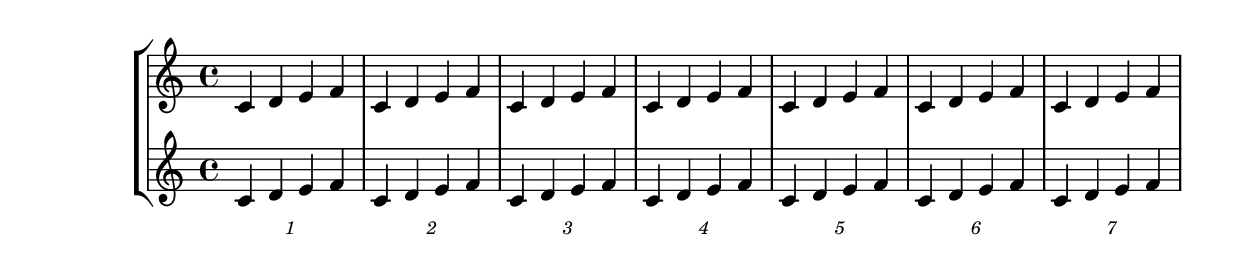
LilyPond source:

% DO NOT EDIT this file manually; it is automatically
% generated from Documentation/snippets/new
% Make any changes in Documentation/snippets/new/
% and then run scripts/auxiliar/makelsr.py
%
% This file is in the public domain.
%% Note: this file works from version 2.17.7
\version "2.17.7"

\header {
  lsrtags = "contexts-and-engravers, repeats, staff-notation"

  texidoc = "
Scores of large ensemble works often have bar numbers placed beneath the
system, centered horizontally on the measure's extent.  This snippet shows
how the @code{Measure_counter_engraver} may be used to simulate this
notational practice.  Here, the engraver has been added to a @code{Dynamics}
context.

"

  doctitle = "Centered measure numbers"
} % begin verbatim


\layout {
  \context {
    \Dynamics
    \consists #Measure_counter_engraver
    \override MeasureCounter.direction = #DOWN
    \override MeasureCounter.font-encoding = #'latin1
    \override MeasureCounter.font-shape = #'italic
    % to control the distance of the Dynamics context from the staff:
    \override VerticalAxisGroup.nonstaff-relatedstaff-spacing.padding = #2
  }
  \context {
    \Score
    \remove "Bar_number_engraver"
  }
}

pattern = \repeat unfold 7 { c'4 d' e' f' }

\new StaffGroup <<
  \new Staff {
    \pattern
  }
  \new Staff {
    \pattern
  }
  \new Dynamics {
    \startMeasureCount
    s1*7
    \stopMeasureCount
  }
>>
